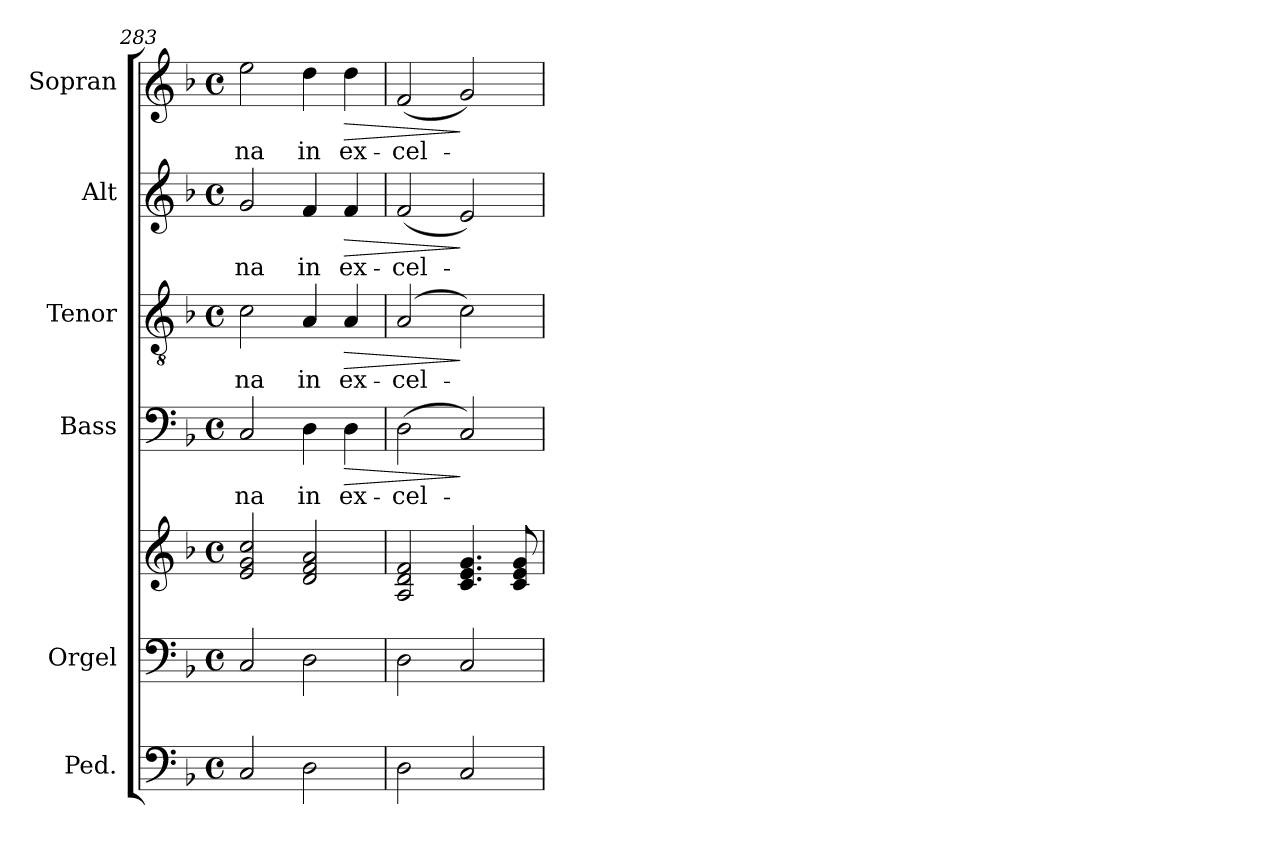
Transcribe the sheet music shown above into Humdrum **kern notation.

**kern	**kern	**kern	**kern	**text	**dynam	**kern	**text	**dynam	**kern	**text	**dynam	**kern	**text	**dynam
*part6	*part5	*part5	*part4	*part4	*part4	*part3	*part3	*part3	*part2	*part2	*part2	*part1	*part1	*part1
*staff7	*staff6	*staff5	*staff4	*staff4	*staff4	*staff3	*staff3	*staff3	*staff2	*staff2	*staff2	*staff1	*staff1	*staff1
*I"Ped.	*I"Orgel	*	*I"Bass	*	*	*I"Tenor	*	*	*I"Alt	*	*	*I"Sopran	*	*
*	*I'Org.	*	*I'B.	*	*	*I'T.	*	*	*I'A.	*	*	*I'S.	*	*
*clefF4	*clefF4	*clefG2	*clefF4	*	*	*clefGv2	*	*	*clefG2	*	*	*clefG2	*	*
*ITrd7c12	*	*	*	*	*	*	*	*	*	*	*	*	*	*
*k[b-]	*k[b-]	*k[b-]	*k[b-]	*	*	*k[b-]	*	*	*k[b-]	*	*	*k[b-]	*	*
*F:	*F:	*F:	*F:	*	*	*F:	*	*	*F:	*	*	*F:	*	*
*M4/4	*M4/4	*M4/4	*M4/4	*	*	*M4/4	*	*	*M4/4	*	*	*M4/4	*	*
*met(c)	*met(c)	*met(c)	*met(c)	*	*	*met(c)	*	*	*met(c)	*	*	*met(c)	*	*
=283	=283	=283	=283	=283	=283	=283	=283	=283	=283	=283	=283	=283	=283	=283
!	!	!	!	!LO:LY:b	!	!	!LO:LY:b	!	!	!LO:LY:b	!	!	!LO:LY:b	!
2CC/	2C/	2e/ 2g/ 2cc/	2C/	-na	.	2c\	-na	.	2g/	-na	.	2ee\	-na	.
!	!	!	!	!LO:LY:b	!	!	!LO:LY:b	!	!	!LO:LY:b	!	!	!LO:LY:b	!
2DD\	2D\	2d/ 2f/ 2a/	4D\	in	.	4A/	in	.	4f/	in	.	4dd\	in	.
!	!	!	!	!LO:LY:b	!LO:HP:b	!	!LO:LY:b	!LO:HP:b	!	!LO:LY:b	!LO:HP:b	!	!LO:LY:b	!LO:HP:b
.	.	.	4D\	ex-	>	4A/	ex-	>	4f/	ex-	>	4dd\	ex-	>
=284	=284	=284	=284	=284	=284	=284	=284	=284	=284	=284	=284	=284	=284	=284
!	!	!	!	!LO:LY:b	!	!	!LO:LY:b	!	!	!LO:LY:b	!	!	!LO:LY:b	!
2DD\	2D\	2A/ 2d/ 2f/	(>2D\	-cel-	.	(2A/	-cel-	.	(<2f/	-cel-	.	(<2f/	-cel-	.
2CC/	2C/	4.c/ 4.e/ 4.g/	2C/)	.	]	2c\)	.	]	2e/)	.	]	2g/)	.	]
.	.	8c/ 8e/ 8g/	.	.	.	.	.	.	.	.	.	.	.	.
=	=	=	=	=	=	=	=	=	=	=	=	=	=	=
*-	*-	*-	*-	*-	*-	*-	*-	*-	*-	*-	*-	*-	*-	*-
